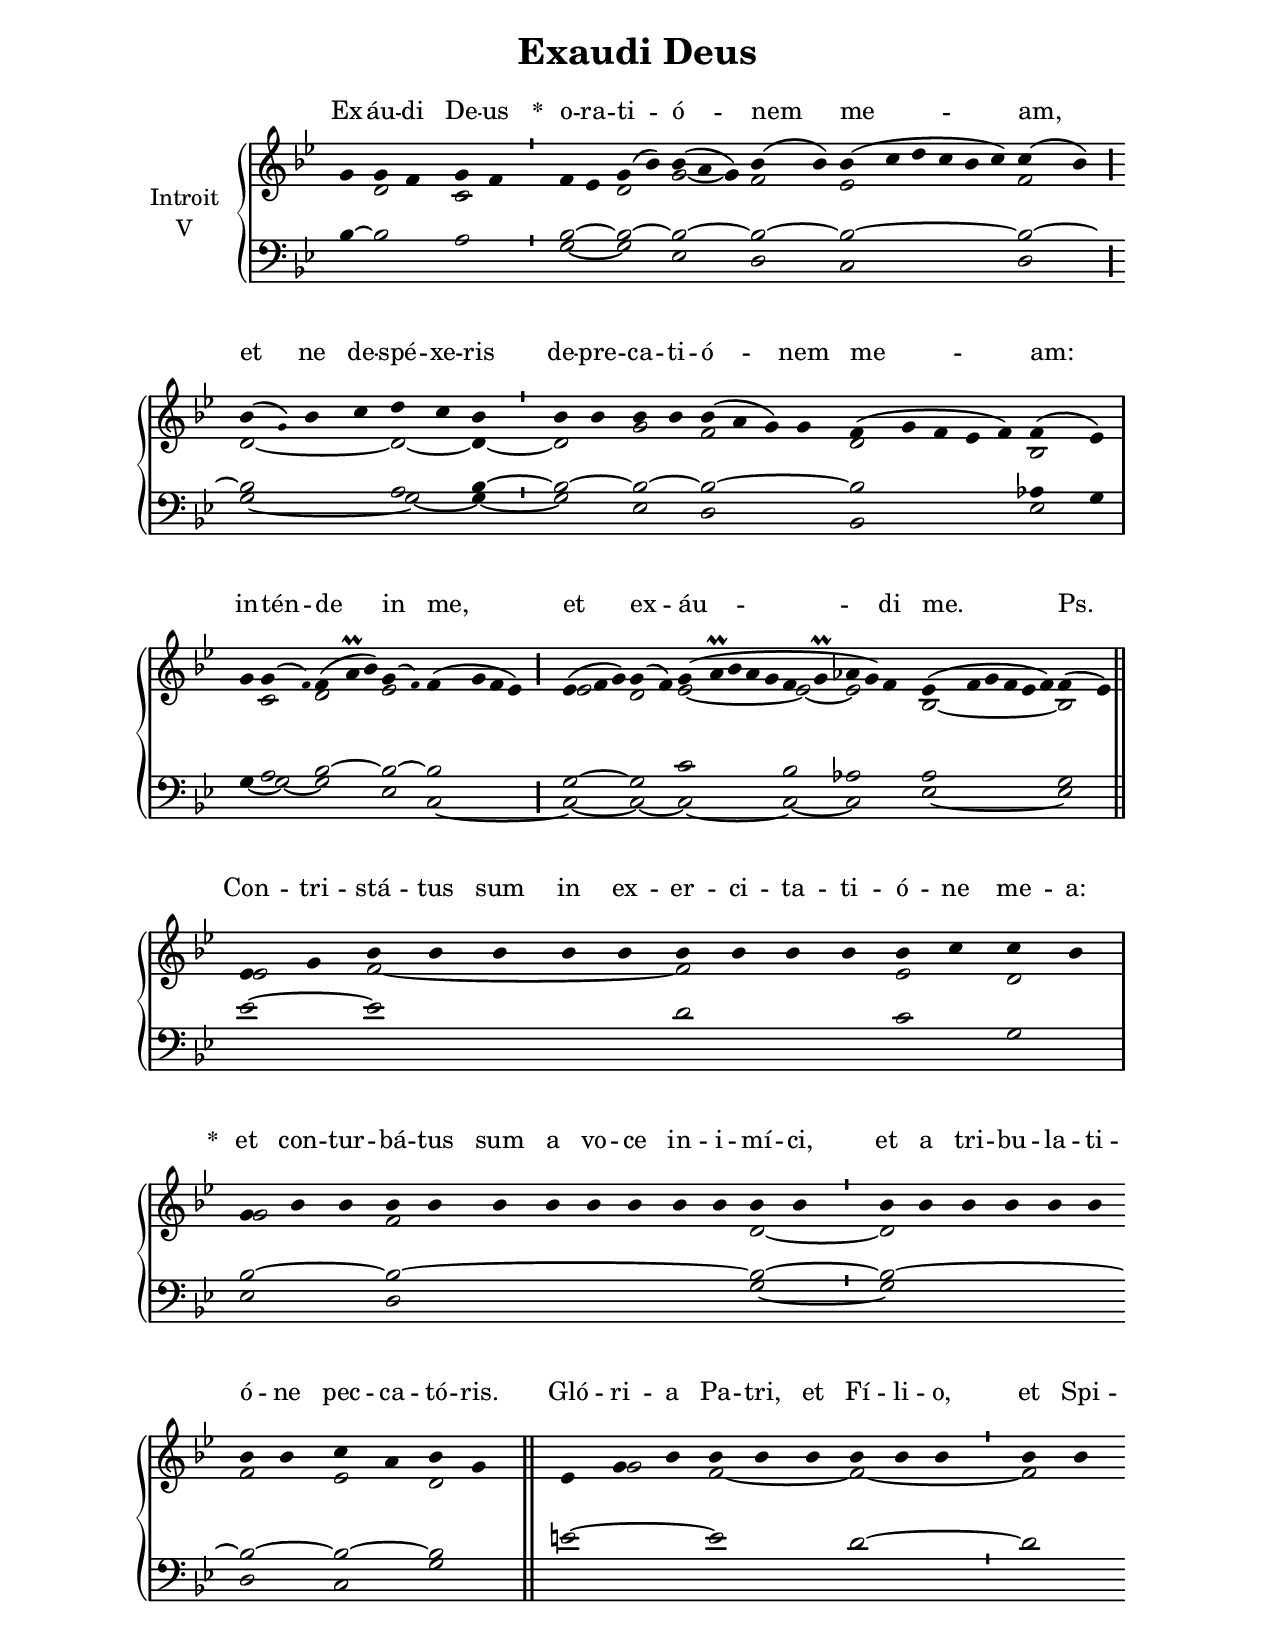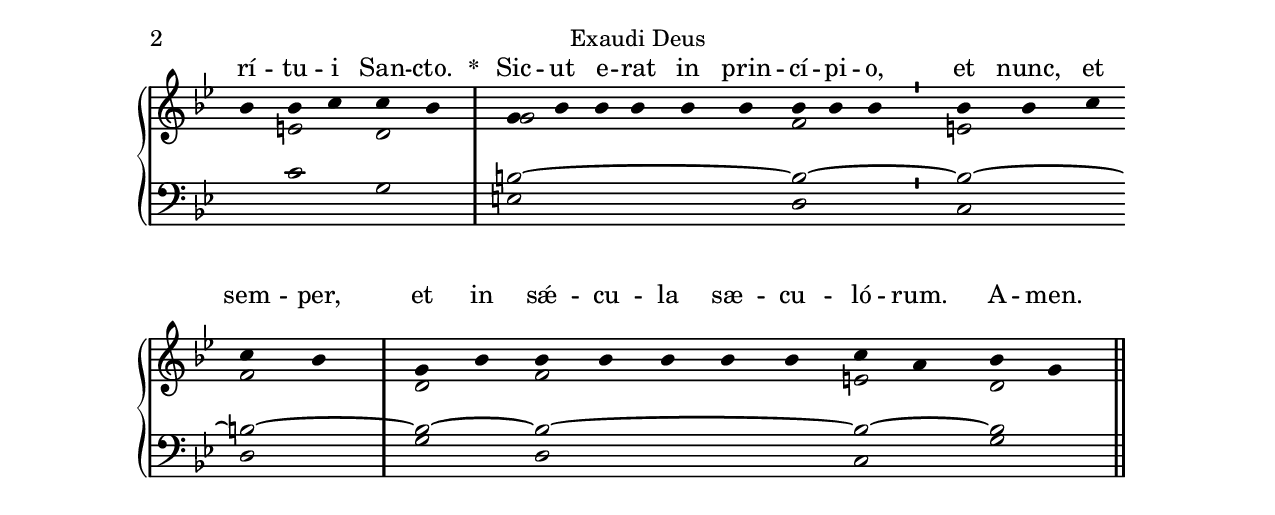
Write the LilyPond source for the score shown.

\version "2.18"
\include "gregorian.ly"
\include "noh2.ily"


%Page reference: page i.258
%(volume.page)

global = {
 \key g \minor
 \cadenzaOn 
}

\header {
  title = \markup \center-column {"Exaudi Deus" \vspace #1 }
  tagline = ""
  composer = ""
}

\paper {
 #(include-special-characters)
  oddHeaderMarkup = \markup \fill-line {
    \line {}
    \center-column {
      \on-the-fly #first-page     " "
      \on-the-fly #not-first-page "Exaudi Deus"
    }
    \line { \on-the-fly #print-page-number-check-first \fromproperty #'page:page-number-string }
  }
  evenHeaderMarkup = \markup \fill-line {
    \line { \on-the-fly #print-page-number-check-first \fromproperty #'page:page-number-string }
    \center-column { "Exaudi Deus" }
    \line {}
  }
}

chantText = \lyricmode {
Ex -- áu -- di De -- us 
\set stanza = " * " o -- ra -- ti -- ó -- nem me -- am, 
et ne de -- spé -- xe -- ris de -- pre -- ca -- ti -- ó -- nem me -- am: 
in -- tén -- de in me, 
et ex -- áu -- di me. Ps. 
Con -- tri -- stá -- tus sum in ex -- er -- ci -- ta -- ti -- ó -- ne me -- a: 
\set stanza = " * " 
et con -- tur -- bá -- tus sum a vo -- ce in -- i -- mí -- ci, et a tri -- bu -- la -- ti -- ó -- ne pec -- ca -- tó -- ris. 
Gló -- ri -- a Pa -- tri, et Fí -- li -- o, et Spi -- rí -- tu -- i San -- cto. 
\set stanza = " * " 
Sic -- ut e -- rat in prin -- cí -- pi -- o, et nunc, et sem -- per, 
et in sǽ -- cu -- la sæ -- cu -- ló -- rum. A -- men. }

chantMusic = {
\tieDown   g'4 g'4 f'4 g'4 f'4 \divisioMinima
 f'4 ees'4 g'4 ( bes'4) bes'4 ( a'4 g'4) bes'4 ( bes'4) bes'4 ( c''4 d''4 c''4 bes'4 c''4) c''4 ( bes'4) \divisioMaior \forceBreak

 bes'4 ( \once \tweak #'font-size #-4 g' ) bes'4 c''4 d''4 c''4 bes'4 \divisioMinima
 bes'4 bes'4 bes'4 bes'4 bes'4 ( a'4 g'4) g'4 f'4 ( g'4 f'4 ees'4 f'4) f'4 ( ees'4) \divisioMaxima \forceBreak

 g'4 g'4 ( \once \tweak #'font-size #-4 f' ) f'4 ( a'\prall bes'4) g'4 ( \once \tweak #'font-size #-4 f' ) f'4 ( g'4 f'4 ees'4) \divisioMaior
 ees'4 ( f'4 g'4) g'4 ( f'4) g'4 ( a'\prall bes'4 a'4 g'4 f'4  g'\prall aes'4 g'4) f'4 ees'4 ( f'4 g'4 f'4 ees'4 f'4) f'4 ( ees'4) \finalis \forceBreak

 ees'4 g'4 bes'4 bes'4 bes'4 bes'4 bes'4 bes'4 bes'4 bes'4 bes'4 bes'4 c''4 c''4 bes'4 \divisioMaxima \forceBreak

 g'4 bes'4 bes'4 bes'4 bes'4 bes'4 bes'4 bes'4 bes'4 bes'4 bes'4 bes'4 bes'4 \divisioMinima
 bes'4 bes'4 bes'4 bes'4 bes'4 bes'4 \forceBreak
 bes'4 bes'4 c''4 a'4 bes'4 g'4 \finalis
  ees'4 g'4 bes'4 bes'4 bes'4 bes'4 bes'4 bes'4 bes'4 \divisioMinima
 bes'4 bes'4 \forceBreak
 bes'4 bes'4 c''4 c''4 bes'4 \divisioMaxima
 g'4 bes'4 bes'4 bes'4 bes'4 bes'4 bes'4 bes'4 bes'4 \divisioMinima
 bes'4 bes'4 c''4 \forceBreak
 c''4 bes'4 \divisioMaxima
 g'4 bes'4 bes'4 bes'4 bes'4 bes'4 bes'4 c''4 a'4 bes'4 g'4 \finalis

}

altoMusic = {
r4 d'2 c'2 \divisioMinima
r2 d'2 g'2 ~ g'4 f'2 ees'2*6/2 f'2 \divisioMaior
d'2*4/2 ~ d'2 ~ d'4 ~ \divisioMinima
d'2 g'2 f'2*4/2 d'2*5/2 bes2 \divisioMaxima
r4 c'2 d'2*3/2 ees'2 r2*4/2 \divisioMaior
ees'2*3/2 d'2 ees'2*5/2 ~ ees'2 ~ ees'2*3/2 bes2*6/2 ~ bes2 \finalis
ees'2 f'2*5/2 ~ f'2*4/2 ees'2 d'2 \divisioMaxima
g'2*3/2 f'2*8/2 d'2 ~ \divisioMinima
d'2*6/2 f'2 ees'2 d'2 r4 g'2 f'2*3/2 ~ f'2*3/2 ~ \divisioMinima
f'2*3/2 e'2 d'2 \divisioMaxima
g'2*6/2 f'2*3/2 \divisioMinima
e'2*3/2 f'2 \divisioMaxima
d'2 f'2*5/2 e'2 d'2 \finalis
}

tenorMusic = {
bes4 ~ bes2 a2 \divisioMinima
bes2 ~ bes2 ~ bes2*3/2 ~ bes2 ~ bes2*6/2 ~ bes2 ~ \divisioMaior
bes2*4/2 a2 bes4 ~ \divisioMinima
bes2 ~ bes2 ~ bes2*4/2 ~ bes2*5/2 aes4 g4 \divisioMaxima
r4 a2 bes2*3/2 ~ bes2 ~ bes2*4/2 \divisioMaior
g2*3/2 ~ g2 c'2*5/2 bes2 aes2*3/2 a2*6/2 g2 \finalis
ees'2 ~ ees'2*5/2 d'2*4/2 c'2 g2 \divisioMaxima
bes2*3/2 ~ bes2*8/2 ~ bes2 ~ \divisioMinima
bes2*6/2 ~ bes2 ~ bes2 ~ bes2 e'2*3/2 ~ e'2*3/2 d'2*3/2 ~ \divisioMinima
d'2*3/2 c'2 g2 \divisioMaxima
b2*6/2 ~ b2*3/2 ~ \divisioMinima
b2*3/2 ~ b2 ~ \divisioMaxima
b2 ~ b2*5/2 ~ b2 ~ b2 \finalis
}

bassMusic = {
r2*5/2 \divisioMinima
g2 ~ g2 ees2*3/2 d2 c2*6/2 d2 \divisioMaior
g2*4/2 ~ g2 ~ g4 ~ \divisioMinima
g2 ees2 d2*4/2 bes,2*5/2 ees2 \divisioMaxima
g4 ~ g2 ~ g2*3/2 ees2 c2*4/2 ~ \divisioMaior
c2*3/2 ~ c2 ~ c2*5/2 ~ c2 ~ c2*3/2 ees2*6/2 ~ ees2 \finalis
r2*15/2 \divisioMaxima
ees2*3/2 d2*8/2 g2 ~ \divisioMinima
g2*6/2 d2 c2 g2 r2*12/2 r2*4/2 \divisioMaxima
e2*6/2 d2*3/2 \divisioMinima
c2*3/2 d2 \divisioMaxima
g2 d2*5/2 c2 g2 \finalis
}

voiceLines = {
\voiceLineStyle


}

\score{
  <<
    \new GrandStaff <<
      \set GrandStaff.autoBeaming = ##f
      \set GrandStaff.instrumentName = \markup \center-column {
        "Introit"
        "V"
      }
      \new Staff = up <<
        \new Voice = "chant" {
          \voiceOne \global \chantMusic
        }
        \new Voice {
          \voiceTwo \global \altoMusic
        }
      >>

      \new Staff = down <<
        \clef bass
        \new Voice {
          \voiceOne \global \tenorMusic
        }
        \new Voice {
          \voiceTwo \global \bassMusic
        }
	\new Voice {
        \voiceThree \global \voiceLines
        }
      >>
    >>
    \new Lyrics \lyricsto chant {
      \chantText
    }
  >>
  \layout{
  }
  \midi{
    \tempo 4 = 125
  }
}
